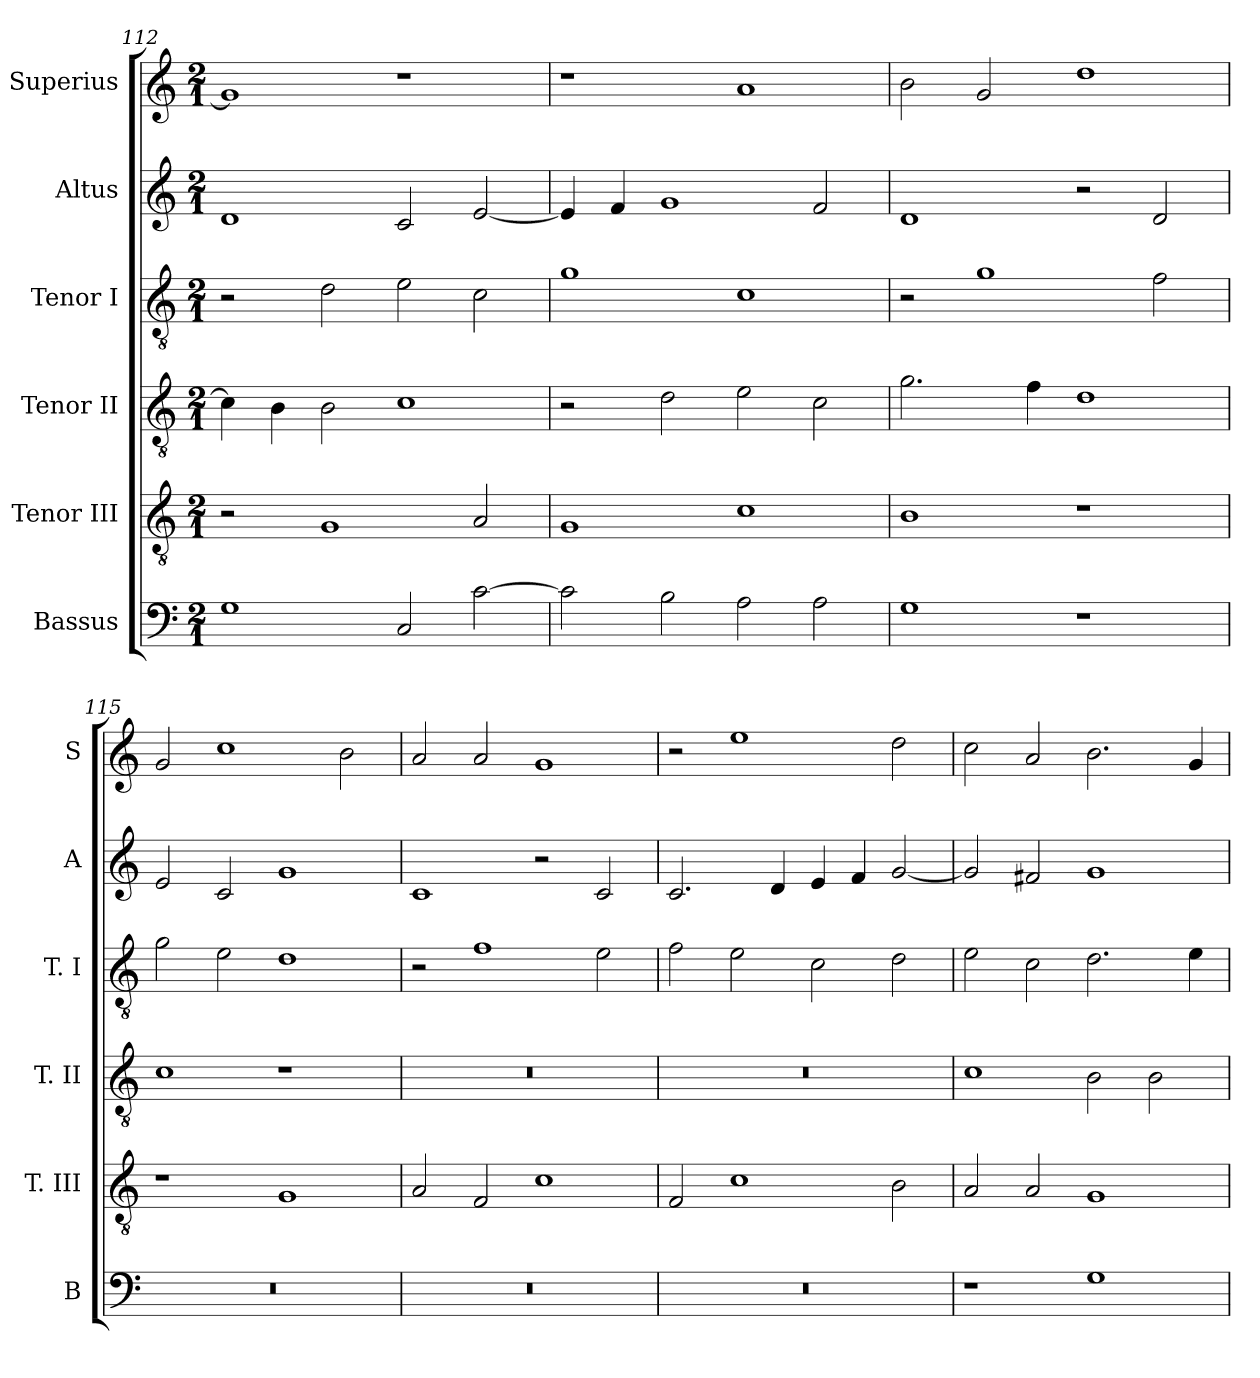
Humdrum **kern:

**kern	**kern	**kern	**kern	**kern	**kern
*part6	*part5	*part4	*part3	*part2	*part1
*staff6	*staff5	*staff4	*staff3	*staff2	*staff1
*I"Bassus	*I"Tenor III	*I"Tenor II	*I"Tenor I	*I"Altus	*I"Superius
*I'B	*I'T. III	*I'T. II	*I'T. I	*I'A	*I'S
*clefF4	*clefGv2	*clefGv2	*clefGv2	*clefG2	*clefG2
*k[]	*k[]	*k[]	*k[]	*k[]	*k[]
*C:	*C:	*C:	*C:	*C:	*C:
*M2/1	*M2/1	*M2/1	*M2/1	*M2/1	*M2/1
=112	=112	=112	=112	=112	=112
1G	2r	4c]	2r	1d	1g]
.	.	4B	.	.	.
.	1G	2B	2d	.	.
2C	.	1c	2e	2c	1r
[2c	2A	.	2c	[2e	.
=113	=113	=113	=113	=113	=113
2c]	1G	2r	1g	4e]	1r
.	.	.	.	4f	.
2B	.	2d	.	1g	.
2A	1c	2e	1c	.	1a
2A	.	2c	.	2f	.
=114	=114	=114	=114	=114	=114
1G	1B	2.g	2r	1d	2b
.	.	.	1g	.	2g
.	.	4f	.	.	.
1r	1r	1d	.	2r	1dd
.	.	.	2f	2d	.
=115	=115	=115	=115	=115	=115
0r	1r	1c	2g	2e	2g
.	.	.	2e	2c	1cc
.	1G	1r	1d	1g	.
.	.	.	.	.	2b
=116	=116	=116	=116	=116	=116
0r	2A	0r	2r	1c	2a
.	2F	.	1f	.	2a
.	1c	.	.	2r	1g
.	.	.	2e	2c	.
=117	=117	=117	=117	=117	=117
0r	2F	0r	2f	2.c	2r
.	1c	.	2e	.	1ee
.	.	.	.	4d	.
.	.	.	2c	4e	.
.	.	.	.	4f	.
.	2B	.	2d	[2g	2dd
=118	=118	=118	=118	=118	=118
1r	2A	1c	2e	2g]	2cc
.	2A	.	2c	2f#X	2a
1G	1G	2B	2.d	1g	2.b
.	.	2B	.	.	.
.	.	.	4e	.	4g
=	=	=	=	=	=
*-	*-	*-	*-	*-	*-
